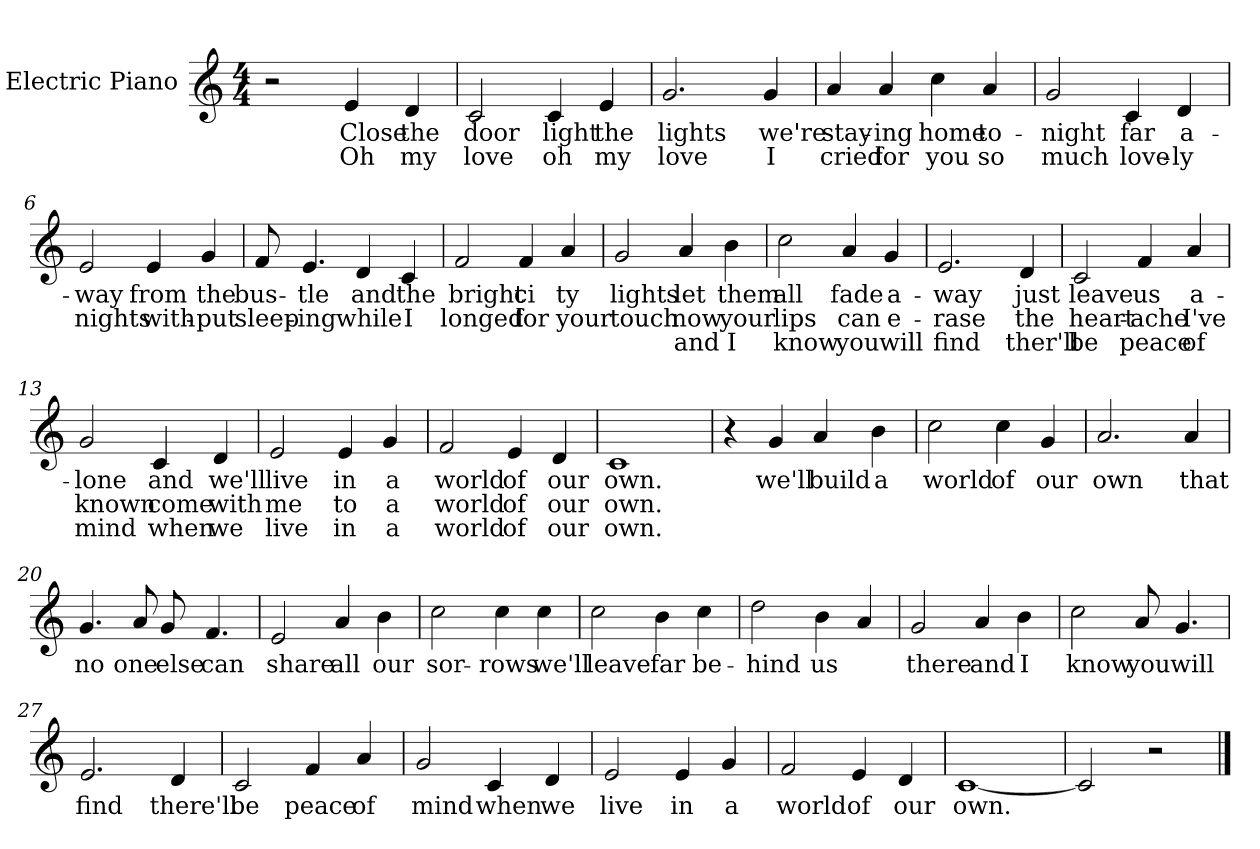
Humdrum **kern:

**kern	**text	**text	**text
*part1	*part1	*part1	*part1
*staff1	*staff1	*staff1	*staff1
*I"Electric Piano	*	*	*
*I'E.Pno	*	*	*
*clefG2	*	*	*
*k[]	*	*	*
*C:	*	*	*
*M4/4	*	*	*
=1	=1	=1	=1
2r	.	.	.
4e/	Close	Oh	.
4d/	the	my	.
=2	=2	=2	=2
2c/	door	love	.
4c/	light	oh	.
4e/	the	my	.
=3	=3	=3	=3
2.g/	lights	love	.
4g/	we're	I	.
=4	=4	=4	=4
4a/	stay-	cried	.
4a/	-ing	for	.
4cc\	home	you	.
4a/	to-	so	.
!!LO:LB:g=z
=5	=5	=5	=5
2g/	-night	much	.
4c/	far	love-	.
4d/	a-	-ly	.
=6	=6	=6	=6
2e/	-way	nights	.
4e/	from	with-	.
4g/	the	-put	.
=7	=7	=7	=7
8f/	bus-	sleep-	.
4.e/	-tle	-ing	.
4d/	and	while	.
4c/	the	I	.
=8	=8	=8	=8
2f/	bright	longed	.
4f/	ci	for	.
4a/	ty	your	.
!!LO:LB:g=z
=9	=9	=9	=9
2g/	lights	touch	.
4a/	let	now	and
4b\	them	your	I
=10	=10	=10	=10
2cc\	all	lips	know
4a/	fade	can	you
4g/	a-	e-	will
=11	=11	=11	=11
2.e/	-way	-rase	find
4d/	just	the	ther'll
=12	=12	=12	=12
2c/	leave	heart-	be
4f/	us	-ache	peace
4a/	a-	I've	of
!!LO:LB:g=z
=13	=13	=13	=13
2g/	-lone	known	mind
4c/	and	come	when
4d/	we'll	with	we
=14	=14	=14	=14
2e/	live	me	live
4e/	in	to	in
4g/	a	a	a
=15	=15	=15	=15
2f/	world	world	world
4e/	of	of	of
4d/	our	our	our
=16	=16	=16	=16
1c	own.	own.	own.
=17	=17	=17	=17
4r	.	.	.
4g/	we'll	.	.
4a/	build	.	.
4b\	a	.	.
!!LO:LB:g=z
=18	=18	=18	=18
2cc\	world	.	.
4cc\	of	.	.
4g/	our	.	.
=19	=19	=19	=19
2.a/	own	.	.
4a/	that	.	.
=20	=20	=20	=20
4.g/	no	.	.
8a/	one	.	.
8g/	else	.	.
4.f/	can	.	.
=21	=21	=21	=21
2e/	share	.	.
4a/	all	.	.
4b\	our	.	.
=22	=22	=22	=22
2cc\	sor-	.	.
4cc\	-rows	.	.
4cc\	we'll	.	.
!!LO:LB:g=z
=23	=23	=23	=23
2cc\	leave	.	.
4b\	far	.	.
4cc\	be-	.	.
=24	=24	=24	=24
2dd\	-hind	.	.
4b\	us	.	.
4a/	.	.	.
=25	=25	=25	=25
2g/	there	.	.
4a/	and	.	.
4b\	I	.	.
=26	=26	=26	=26
2cc\	know	.	.
8a/	you	.	.
4.g/	will	.	.
=27	=27	=27	=27
2.e/	find	.	.
4d/	there'll	.	.
!!LO:LB:g=z
=28	=28	=28	=28
2c/	be	.	.
4f/	peace	.	.
4a/	of	.	.
=29	=29	=29	=29
2g/	mind	.	.
4c/	when	.	.
4d/	we	.	.
=30	=30	=30	=30
2e/	live	.	.
4e/	in	.	.
4g/	a	.	.
=31	=31	=31	=31
2f/	world	.	.
4e/	of	.	.
4d/	our	.	.
=32	=32	=32	=32
[1c	own.	.	.
=33	=33	=33	=33
2c/]	.	.	.
2r	.	.	.
==	==	==	==
*-	*-	*-	*-
